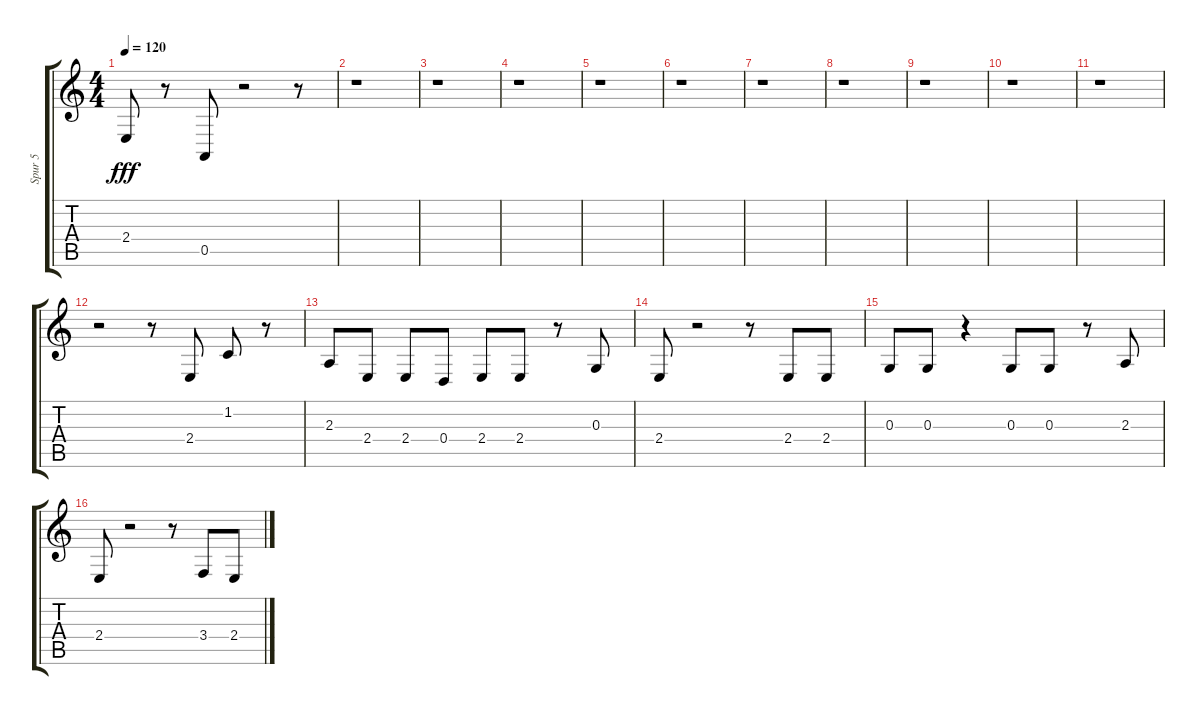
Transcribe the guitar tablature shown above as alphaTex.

\track ("Spur 5" "Spur 5") {instrument clavinet}
\staff {score tabs}
\tuning (E4 B3 G3 D3 A2 E2) {hide}
\ts (4 4)
\tempo 120
\clef g2
\ks c
2.4.8{dy fff} r.8 0.5.8 r.2 r.8 |
r.1 |
r.1 |
r.1 |
r.1 |
r.1 |
r.1 |
r.1 |
r.1 |
r.1 |
r.1 |
r.2 r.8 2.4.8 1.2.8 r.8 |
2.3.8 2.4.8 2.4.8 0.4.8 2.4.8 2.4.8 r.8 0.3.8 |
2.4.8 r.2 r.8 2.4.8 2.4.8 |
0.3.8 0.3.8 r.4 0.3.8 0.3.8 r.8 2.3.8 |
2.4.8 r.2 r.8 3.4.8 2.4.8
